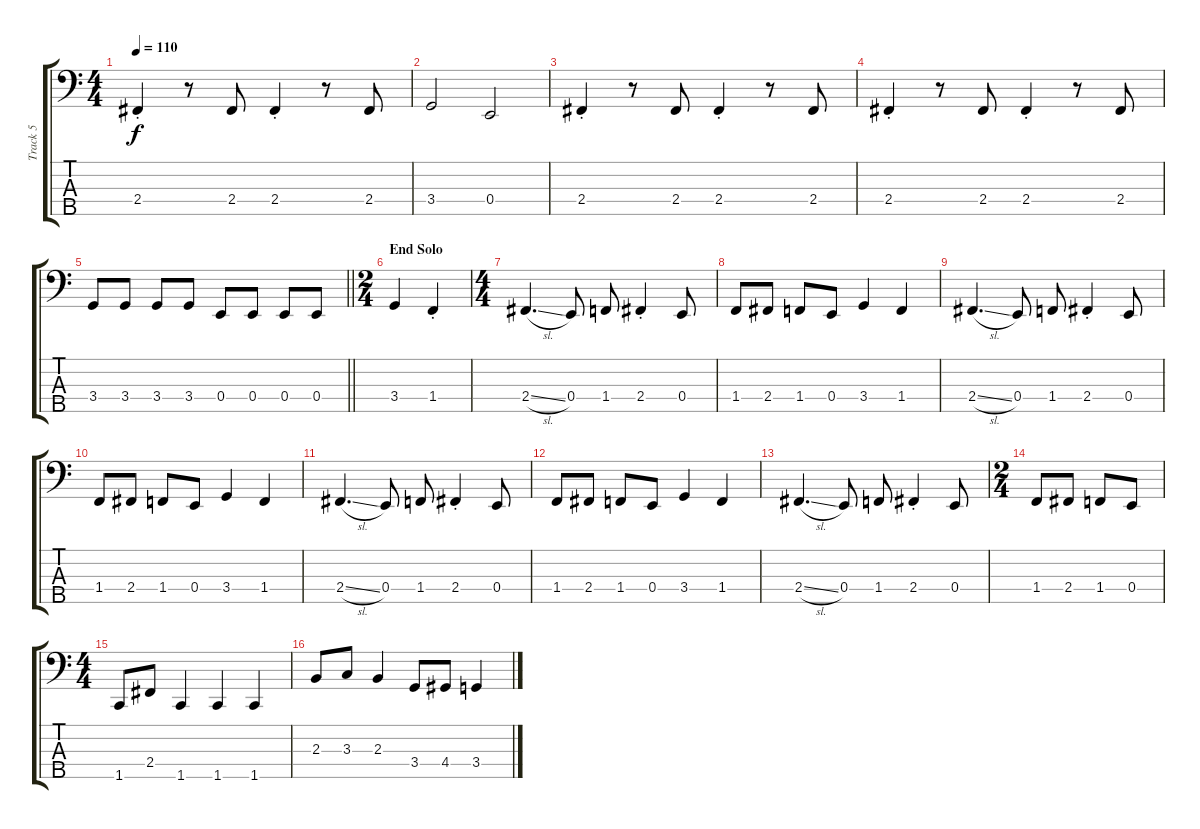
\track ("Track 5" "Track 5") {instrument electricbassfinger}
\staff {score tabs}
\tuning (G2 D2 A1 E1 B0) {hide}
\ts (4 4)
\tempo 110
\clef f4
\ks c
2.4{st}.4{dy f} r.8 2.4.8 2.4{st}.4 r.8 2.4.8 |
3.4.2 0.4.2 |
2.4{st}.4 r.8 2.4.8 2.4{st}.4 r.8 2.4.8 |
2.4{st}.4 r.8 2.4.8 2.4{st}.4 r.8 2.4.8 |
\barLineRight lightlight
3.4.8 3.4.8 3.4.8 3.4.8 0.4.8 0.4.8 0.4.8 0.4.8 |
\ts (2 4)
\section ("" "End Solo")
3.4.4 1.4{st}.4 |
\ts (4 4)
2.4{sl}.4{d} 0.4.8 1.4.8 2.4{st}.4 0.4.8 |
1.4.8 2.4.8 1.4.8 0.4.8 3.4.4 1.4.4 |
2.4{sl}.4{d} 0.4.8 1.4.8 2.4{st}.4 0.4.8 |
1.4.8 2.4.8 1.4.8 0.4.8 3.4.4 1.4.4 |
2.4{sl}.4{d} 0.4.8 1.4.8 2.4{st}.4 0.4.8 |
1.4.8 2.4.8 1.4.8 0.4.8 3.4.4 1.4.4 |
2.4{sl}.4{d} 0.4.8 1.4.8 2.4{st}.4 0.4.8 |
\ts (2 4)
1.4.8 2.4.8 1.4.8 0.4.8 |
\ts (4 4)
1.5.8 2.4.8 1.5.4 1.5.4 1.5.4 |
2.3.8 3.3.8 2.3.4 3.4.8 4.4.8 3.4.4
